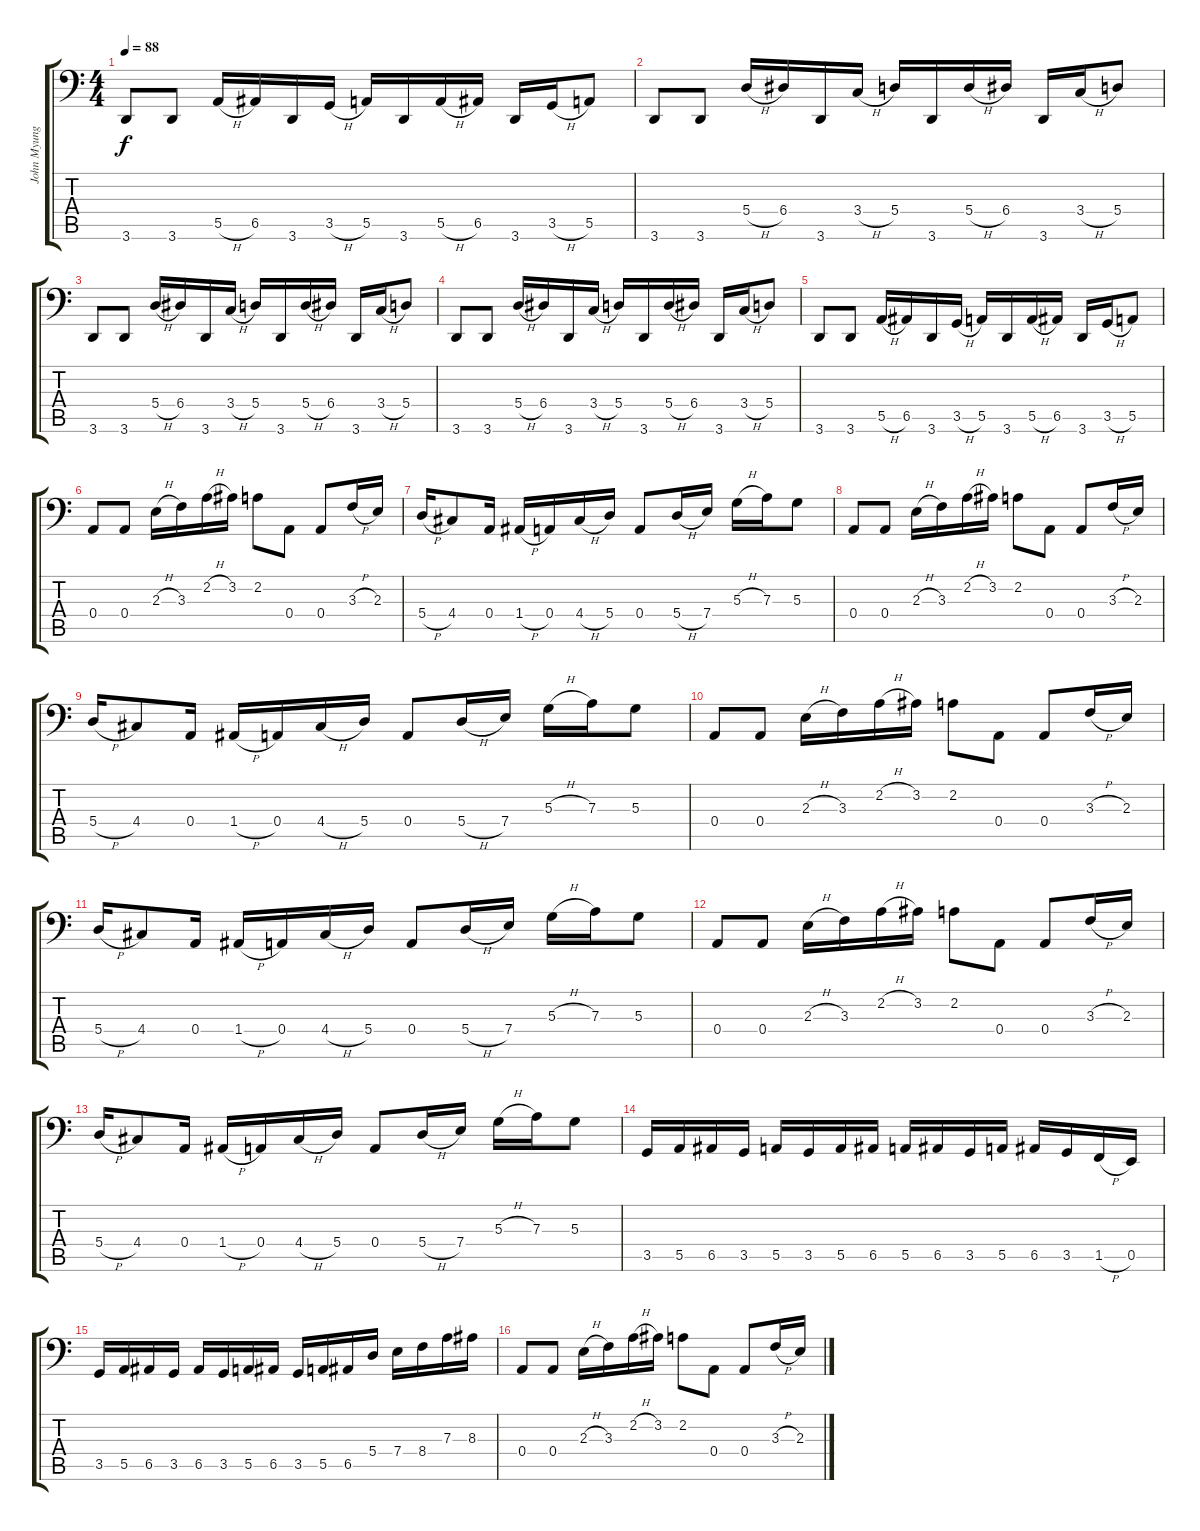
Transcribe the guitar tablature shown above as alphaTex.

\track ("John Myung" "John Myung") {instrument electricbassfinger}
\staff {score tabs}
\tuning (C3 G2 D2 A1 E1 B0) {hide}
\ts (4 4)
\tempo 88
\clef f4
\ks c
3.6.8{dy f} 3.6.8 5.5{h}.16 6.5.16 3.6.16 3.5{h}.16 5.5.16 3.6.16 5.5{h}.16 6.5.16 3.6.16 3.5{h}.16 5.5.8 |
3.6.8 3.6.8 5.4{h}.16 6.4.16 3.6.16 3.4{h}.16 5.4.16 3.6.16 5.4{h}.16 6.4.16 3.6.16 3.4{h}.16 5.4.8 |
3.6.8 3.6.8 5.4{h}.16 6.4.16 3.6.16 3.4{h}.16 5.4.16 3.6.16 5.4{h}.16 6.4.16 3.6.16 3.4{h}.16 5.4.8 |
3.6.8 3.6.8 5.4{h}.16 6.4.16 3.6.16 3.4{h}.16 5.4.16 3.6.16 5.4{h}.16 6.4.16 3.6.16 3.4{h}.16 5.4.8 |
3.6.8 3.6.8 5.5{h}.16 6.5.16 3.6.16 3.5{h}.16 5.5.16 3.6.16 5.5{h}.16 6.5.16 3.6.16 3.5{h}.16 5.5.8 |
0.4.8 0.4.8 2.3{h}.16 3.3.16 2.2{h}.16 3.2.16 2.2.8 0.4.8 0.4.8 3.3{h}.16 2.3.16 |
5.4{h}.16 4.4.8 0.4.16 1.4{h}.16 0.4.16 4.4{h}.16 5.4.16 0.4.8 5.4{h}.16 7.4.16 5.3{h}.16 7.3.16 5.3.8 |
0.4.8 0.4.8 2.3{h}.16 3.3.16 2.2{h}.16 3.2.16 2.2.8 0.4.8 0.4.8 3.3{h}.16 2.3.16 |
5.4{h}.16 4.4.8 0.4.16 1.4{h}.16 0.4.16 4.4{h}.16 5.4.16 0.4.8 5.4{h}.16 7.4.16 5.3{h}.16 7.3.16 5.3.8 |
0.4.8 0.4.8 2.3{h}.16 3.3.16 2.2{h}.16 3.2.16 2.2.8 0.4.8 0.4.8 3.3{h}.16 2.3.16 |
5.4{h}.16 4.4.8 0.4.16 1.4{h}.16 0.4.16 4.4{h}.16 5.4.16 0.4.8 5.4{h}.16 7.4.16 5.3{h}.16 7.3.16 5.3.8 |
0.4.8 0.4.8 2.3{h}.16 3.3.16 2.2{h}.16 3.2.16 2.2.8 0.4.8 0.4.8 3.3{h}.16 2.3.16 |
5.4{h}.16 4.4.8 0.4.16 1.4{h}.16 0.4.16 4.4{h}.16 5.4.16 0.4.8 5.4{h}.16 7.4.16 5.3{h}.16 7.3.16 5.3.8 |
3.5.16 5.5.16 6.5.16 3.5.16 5.5.16 3.5.16 5.5.16 6.5.16 5.5.16 6.5.16 3.5.16 5.5.16 6.5.16 3.5.16 1.5{h}.16 0.5.16 |
3.5.16 5.5.16 6.5.16 3.5.16 6.5.16 3.5.16 5.5.16 6.5.16 3.5.16 5.5.16 6.5.16 5.4.16 7.4.16 8.4.16 7.3.16 8.3.16 |
0.4.8 0.4.8 2.3{h}.16 3.3.16 2.2{h}.16 3.2.16 2.2.8 0.4.8 0.4.8 3.3{h}.16 2.3.16
